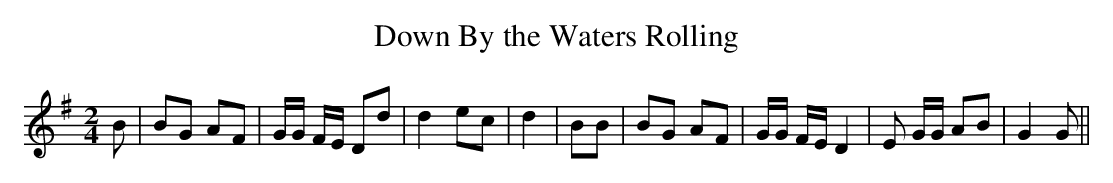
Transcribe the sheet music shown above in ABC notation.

X:1
T:Down By the Waters Rolling
M:2/4
L:1/8
K:G
 B| BG AF| G/2G/2 F/2E/2 Dd| d2 ec| d2| BB| BG AF| G/2G/2 F/2E/2 D2|\
 E G/2G/2 AB| G2 G||
